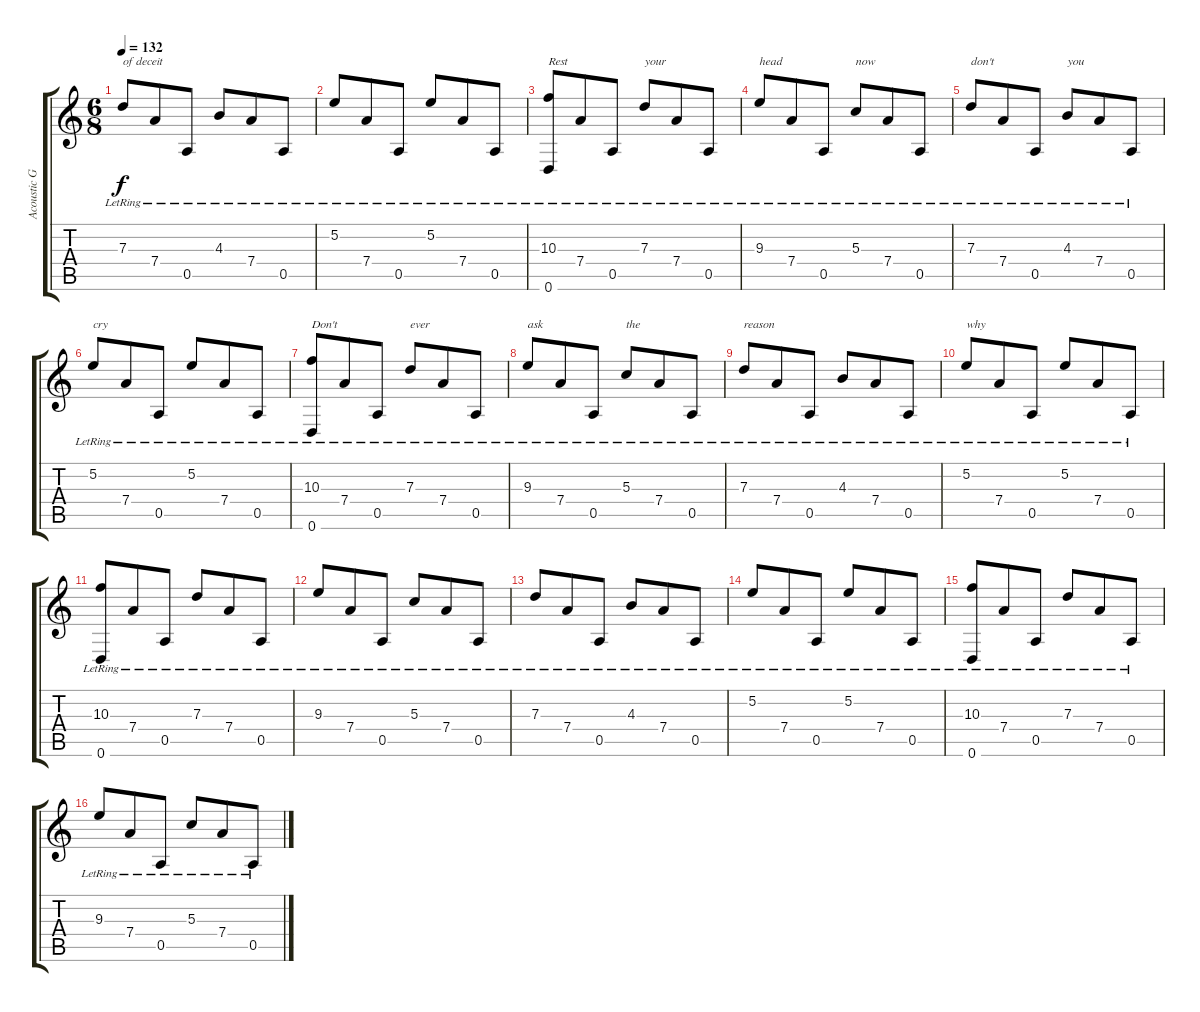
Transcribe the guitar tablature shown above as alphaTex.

\track ("Acoustic Guitar" "Acoustic G") {instrument acousticguitarnylon}
\staff {score tabs}
\tuning (E4 B3 G3 D3 A2 D2) {hide}
\ts (6 8)
\tempo 132
\clef g2
\ks aminor
7.3{lr}.8{txt "of deceit" dy f} 7.4{lr}.8 0.5{lr}.8 4.3{lr}.8 7.4{lr}.8 0.5{lr}.8 |
5.2{lr}.8 7.4{lr}.8 0.5{lr}.8 5.2{lr}.8 7.4{lr}.8 0.5{lr}.8 |
(10.3{lr} 0.6{lr}).8{txt "Rest"} 7.4{lr}.8 0.5{lr}.8 7.3{lr}.8{txt "your"} 7.4{lr}.8 0.5{lr}.8 |
9.3{lr}.8{txt "head"} 7.4{lr}.8 0.5{lr}.8 5.3{lr}.8{txt "now"} 7.4{lr}.8 0.5{lr}.8 |
7.3{lr}.8{txt "don't"} 7.4{lr}.8 0.5{lr}.8 4.3{lr}.8{txt "you"} 7.4{lr}.8 0.5{lr}.8 |
5.2{lr}.8{txt "cry"} 7.4{lr}.8 0.5{lr}.8 5.2{lr}.8 7.4{lr}.8 0.5{lr}.8 |
(10.3{lr} 0.6{lr}).8{txt "Don't"} 7.4{lr}.8 0.5{lr}.8 7.3{lr}.8{txt "ever"} 7.4{lr}.8 0.5{lr}.8 |
9.3{lr}.8{txt "ask"} 7.4{lr}.8 0.5{lr}.8 5.3{lr}.8{txt "the"} 7.4{lr}.8 0.5{lr}.8 |
7.3{lr}.8{txt "reason"} 7.4{lr}.8 0.5{lr}.8 4.3{lr}.8 7.4{lr}.8 0.5{lr}.8 |
5.2{lr}.8{txt "why"} 7.4{lr}.8 0.5{lr}.8 5.2{lr}.8 7.4{lr}.8 0.5{lr}.8 |
(10.3{lr} 0.6{lr}).8 7.4{lr}.8 0.5{lr}.8 7.3{lr}.8 7.4{lr}.8 0.5{lr}.8 |
9.3{lr}.8 7.4{lr}.8 0.5{lr}.8 5.3{lr}.8 7.4{lr}.8 0.5{lr}.8 |
7.3{lr}.8 7.4{lr}.8 0.5{lr}.8 4.3{lr}.8 7.4{lr}.8 0.5{lr}.8 |
5.2{lr}.8 7.4{lr}.8 0.5{lr}.8 5.2{lr}.8 7.4{lr}.8 0.5{lr}.8 |
(10.3{lr} 0.6{lr}).8 7.4{lr}.8 0.5{lr}.8 7.3{lr}.8 7.4{lr}.8 0.5{lr}.8 |
9.3{lr}.8 7.4{lr}.8 0.5{lr}.8 5.3{lr}.8 7.4{lr}.8 0.5{lr}.8
